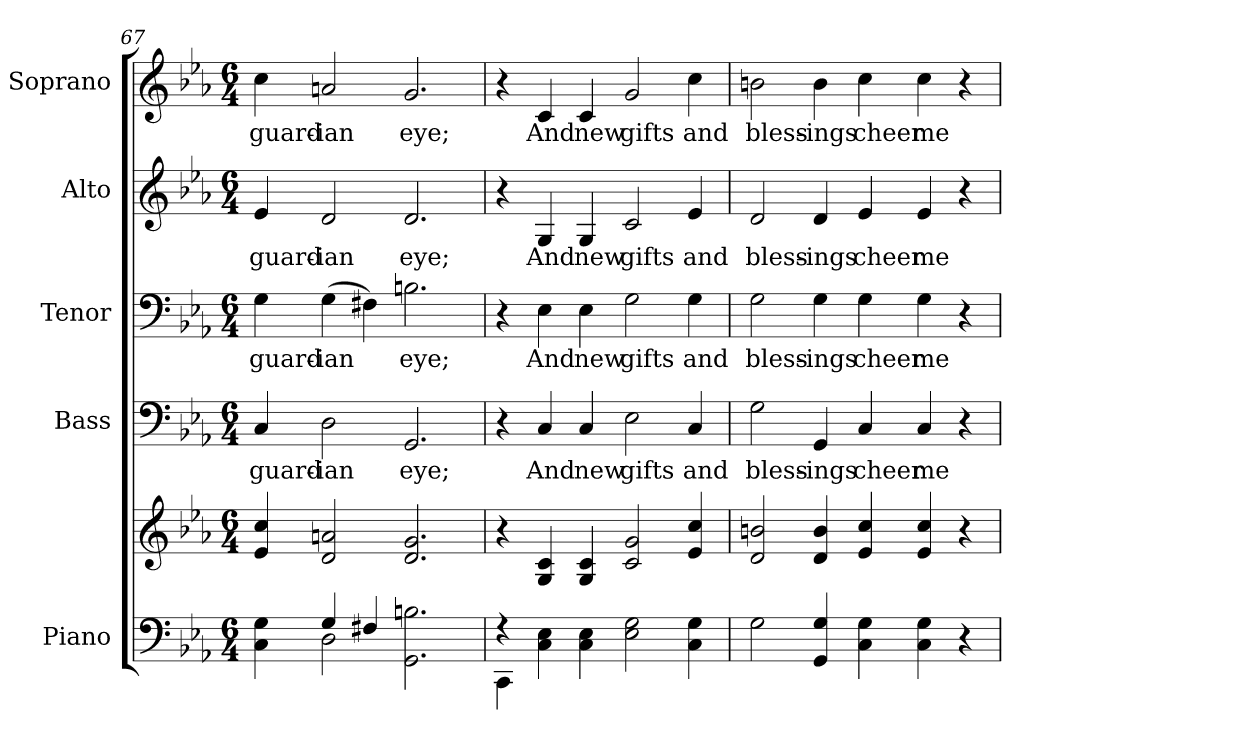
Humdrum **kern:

**kern	**kern	**kern	**text	**kern	**text	**kern	**text	**kern	**text
*part5	*part5	*part4	*part4	*part3	*part3	*part2	*part2	*part1	*part1
*staff6	*staff5	*staff4	*staff4	*staff3	*staff3	*staff2	*staff2	*staff1	*staff1
*I"Piano	*	*I"Bass	*	*I"Tenor	*	*I"Alto	*	*I"Soprano	*
*I'Pno.	*	*I'B.	*	*I'T.	*	*I'A.	*	*I'S.	*
!!LO:PB:g=z
*clefF4	*clefG2	*clefF4	*	*clefF4	*	*clefG2	*	*clefG2	*
*k[b-e-a-]	*k[b-e-a-]	*k[b-e-a-]	*	*k[b-e-a-]	*	*k[b-e-a-]	*	*k[b-e-a-]	*
*E-:	*E-:	*E-:	*	*E-:	*	*E-:	*	*E-:	*
*M6/4	*M6/4	*M6/4	*	*M6/4	*	*M6/4	*	*M6/4	*
=67	=67	=67	=67	=67	=67	=67	=67	=67	=67
*^	*	*	*	*	*	*	*	*	*
!	!	!	!	!LO:LY:b:color=#000000	!	!	!	!	!	!
!	!	!	!	!	!	!LO:LY:b:color=#000000	!	!	!	!
!	!	!	!	!	!	!	!	!LO:LY:b:color=#000000	!	!
!	!	!	!	!	!	!	!	!	!	!LO:LY:b:color=#000000
4Ci\ 4Gi	4ryy	4e-i/ 4cci	4Ci/	guard-	4Gi\	guard-	4e-i/	guard-	4cci\	guard-
!	!	!	!	!LO:LY:b:color=#000000	!	!	!	!	!	!
!	!	!	!	!	!	!LO:LY:b:color=#000000	!	!	!	!
!	!	!	!	!	!	!	!	!LO:LY:b:color=#000000	!	!
!	!	!	!	!	!	!	!	!	!	!LO:LY:b:color=#000000
4Gi/	2Di\	2di/ 2ani	2Di\	-ian	(4Gi\	-ian	2di/	-ian	2ani/	-ian
4F#Xi/	.	.	.	.	4F#Xi\)	.	.	.	.	.
!	!	!	!	!LO:LY:b:color=#000000	!	!	!	!	!	!
!	!	!	!	!	!	!LO:LY:b:color=#000000	!	!	!	!
!	!	!	!	!	!	!	!	!LO:LY:b:color=#000000	!	!
!	!	!	!	!	!	!	!	!	!	!LO:LY:b:color=#000000
2.GGi\ 2.Bni	2.ryy	2.di/ 2.gi	2.GGi/	eye;	2.Bni\	eye;	2.di/	eye;	2.gi/	eye;
=68	=68	=68	=68	=68	=68	=68	=68	=68	=68	=68
4r	4CCi\	4r	4r	.	4r	.	4r	.	4r	.
!	!	!	!	!LO:LY:b:color=#000000	!	!	!	!	!	!
!	!	!	!	!	!	!LO:LY:b:color=#000000	!	!	!	!
!	!	!	!	!	!	!	!	!LO:LY:b:color=#000000	!	!
!	!	!	!	!	!	!	!	!	!	!LO:LY:b:color=#000000
4Ci\ 4E-i	4ryy	4Gi/ 4ci	4Ci/	And	4E-i\	And	4Gi/	And	4ci/	And
!	!	!	!	!LO:LY:b:color=#000000	!	!	!	!	!	!
!	!	!	!	!	!	!LO:LY:b:color=#000000	!	!	!	!
!	!	!	!	!	!	!	!	!LO:LY:b:color=#000000	!	!
!	!	!	!	!	!	!	!	!	!	!LO:LY:b:color=#000000
4Ci\ 4E-i	4ryy	4Gi/ 4ci	4Ci/	new	4E-i\	new	4Gi/	new	4ci/	new
!	!	!	!	!LO:LY:b:color=#000000	!	!	!	!	!	!
!	!	!	!	!	!	!LO:LY:b:color=#000000	!	!	!	!
!	!	!	!	!	!	!	!	!LO:LY:b:color=#000000	!	!
!	!	!	!	!	!	!	!	!	!	!LO:LY:b:color=#000000
2E-i\ 2Gi	2.ryy	2ci/ 2gi	2E-i\	gifts	2Gi\	gifts	2ci/	gifts	2gi/	gifts
!	!	!	!	!LO:LY:b:color=#000000	!	!	!	!	!	!
!	!	!	!	!	!	!LO:LY:b:color=#000000	!	!	!	!
!	!	!	!	!	!	!	!	!LO:LY:b:color=#000000	!	!
!	!	!	!	!	!	!	!	!	!	!LO:LY:b:color=#000000
4Ci\ 4Gi	.	4e-i/ 4cci	4Ci/	and	4Gi\	and	4e-i/	and	4cci\	and
*v	*v	*	*	*	*	*	*	*	*	*
!!LO:LB:g=z
=69	=69	=69	=69	=69	=69	=69	=69	=69	=69
!	!	!	!LO:LY:b:color=#000000	!	!	!	!	!	!
!	!	!	!	!	!LO:LY:b:color=#000000	!	!	!	!
!	!	!	!	!	!	!	!LO:LY:b:color=#000000	!	!
!	!	!	!	!	!	!	!	!	!LO:LY:b:color=#000000
2Gi\	2di/ 2bni	2Gi\	bless-	2Gi\	bless-	2di/	bless-	2bni\	bless-
!	!	!	!LO:LY:b:color=#000000	!	!	!	!	!	!
!	!	!	!	!	!LO:LY:b:color=#000000	!	!	!	!
!	!	!	!	!	!	!	!LO:LY:b:color=#000000	!	!
!	!	!	!	!	!	!	!	!	!LO:LY:b:color=#000000
4GGi/ 4Gi	4di/ 4bi	4GGi/	-ings	4Gi\	-ings	4di/	-ings	4bi\	-ings
!	!	!	!LO:LY:b:color=#000000	!	!	!	!	!	!
!	!	!	!	!	!LO:LY:b:color=#000000	!	!	!	!
!	!	!	!	!	!	!	!LO:LY:b:color=#000000	!	!
!	!	!	!	!	!	!	!	!	!LO:LY:b:color=#000000
4Ci\ 4Gi	4e-i/ 4cci	4Ci/	cheer	4Gi\	cheer	4e-i/	cheer	4cci\	cheer
!	!	!	!LO:LY:b:color=#000000	!	!	!	!	!	!
!	!	!	!	!	!LO:LY:b:color=#000000	!	!	!	!
!	!	!	!	!	!	!	!LO:LY:b:color=#000000	!	!
!	!	!	!	!	!	!	!	!	!LO:LY:b:color=#000000
4Ci\ 4Gi	4e-i/ 4cci	4Ci/	me	4Gi\	me	4e-i/	me	4cci\	me
4r	4r	4r	.	4r	.	4r	.	4r	.
=	=	=	=	=	=	=	=	=	=
*-	*-	*-	*-	*-	*-	*-	*-	*-	*-
